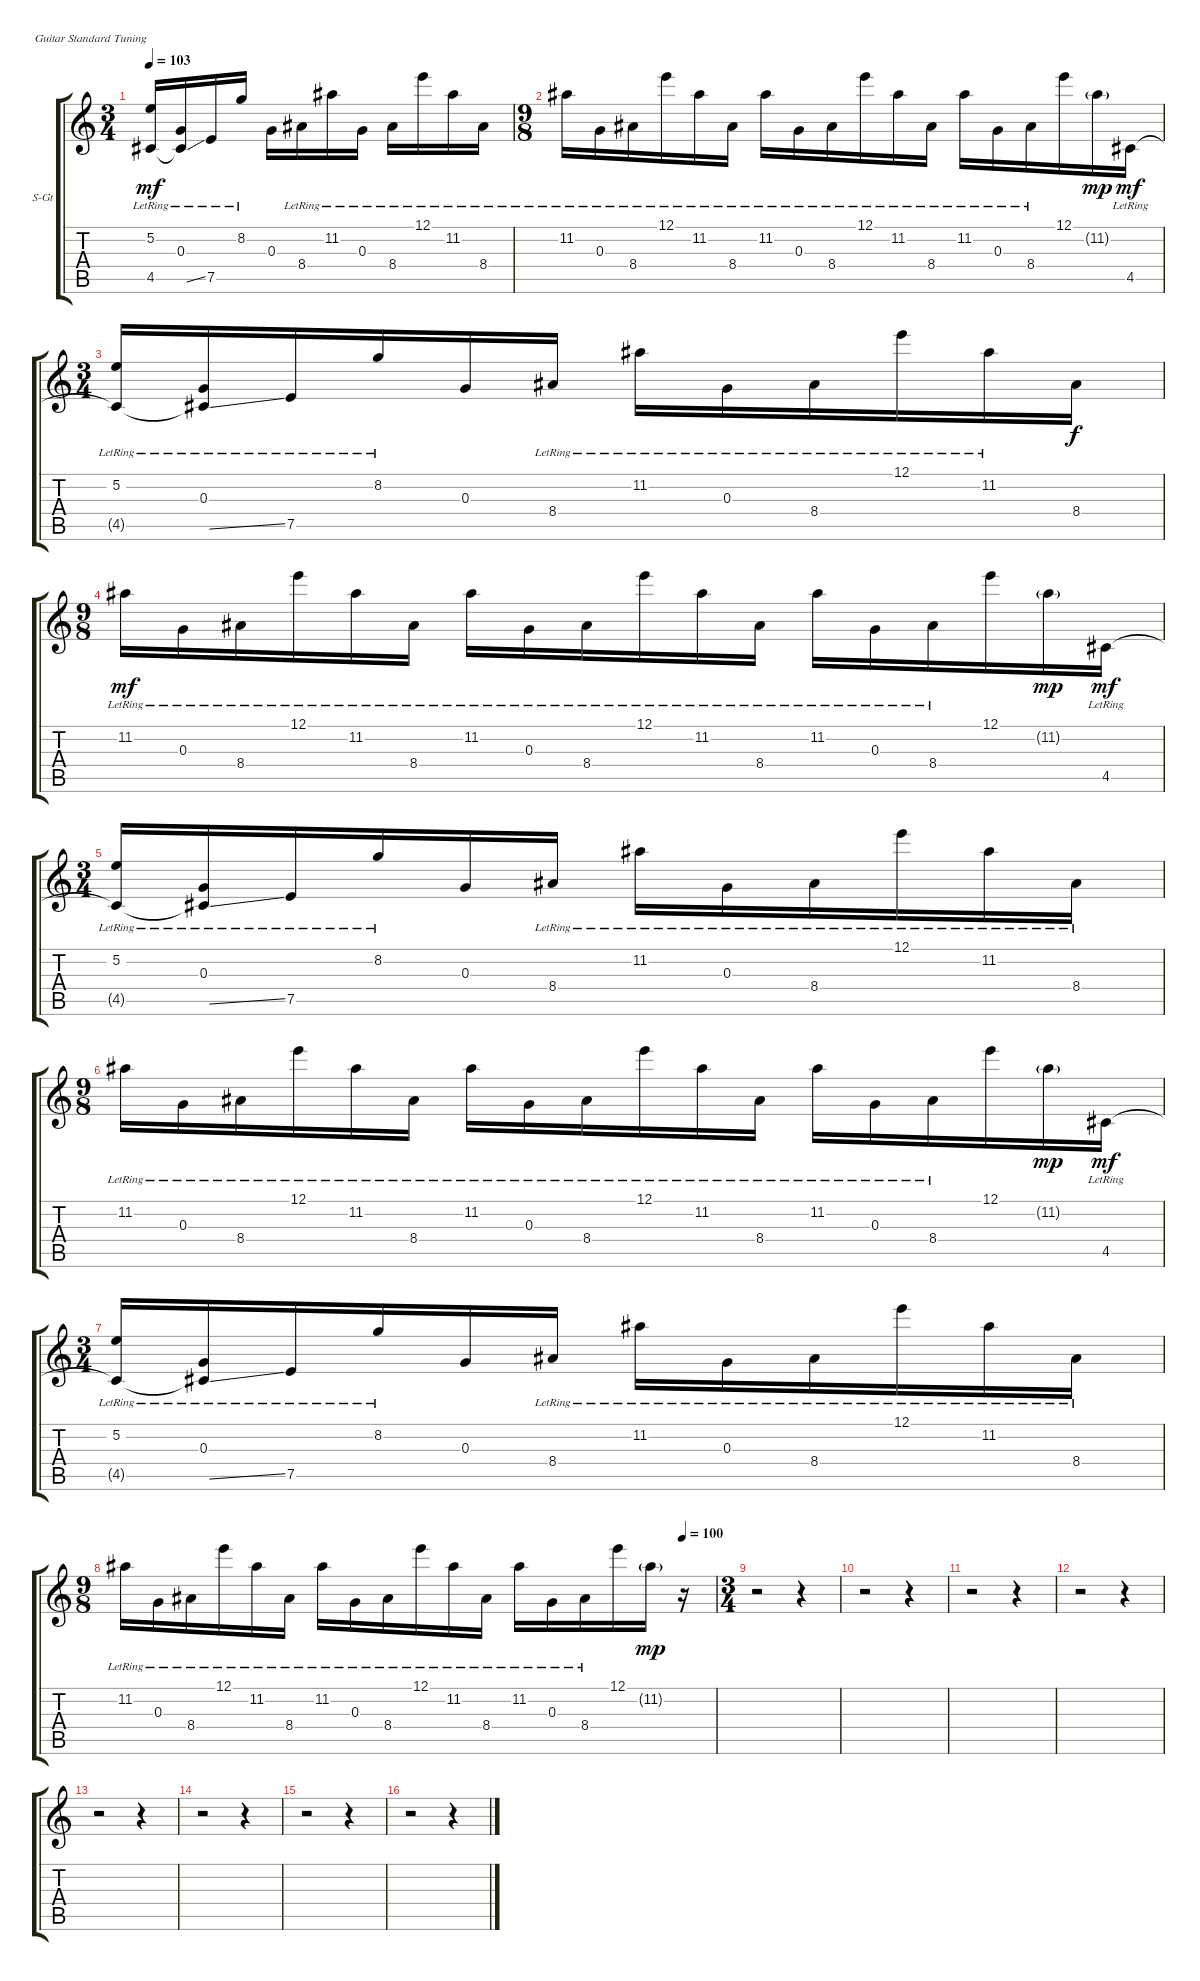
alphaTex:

\bracketExtendMode groupsimilarinstruments
\firstSystemTrackNameOrientation horizontal
\otherSystemsTrackNameOrientation horizontal
\track ("Acoustic Guitar" "S-Gt") {instrument acousticguitarsteel}
\staff {score tabs}
\tuning (E4 B3 G3 D3 A2 E2)
\ts (3 4)
\tempo 103
\clef g2
\ks c
(5.2{lr} 4.5{lr t}).16{dy mf} (0.3 4.5{ss lr t}).16 7.5{lr}.16 8.2{lr}.16 0.3.16 8.4{lr}.16 11.2{lr}.16 0.3{lr}.16 8.4{lr}.16 12.1{lr}.16 11.2{lr}.16 8.4{lr}.16 |
\ts (9 8)
\beaming (8 3 3 3)
11.2{lr}.16 0.3{lr}.16 8.4{lr}.16 12.1{lr}.16 11.2{lr}.16 8.4{lr}.16 11.2{lr}.16 0.3{lr}.16 8.4{lr}.16 12.1{lr}.16 11.2{lr}.16 8.4{lr}.16 11.2{lr}.16 0.3{lr}.16 8.4{lr}.16 12.1.16 11.2{g}.16{dy mp} 4.5{lr}.16{dy mf} |
\ts (3 4)
\beaming (8 3 3 3)
(5.2{lr} 4.5{lr t}).16 (0.3 4.5{ss lr t}).16 7.5{lr}.16 8.2{lr}.16 0.3.16 8.4{lr}.16 11.2{lr}.16 0.3{lr}.16 8.4{lr}.16 12.1{lr}.16 11.2{lr}.16 8.4.16{dy f} |
\ts (9 8)
\beaming (8 3 3 3)
11.2{lr}.16{dy mf} 0.3{lr}.16 8.4{lr}.16 12.1{lr}.16 11.2{lr}.16 8.4{lr}.16 11.2{lr}.16 0.3{lr}.16 8.4{lr}.16 12.1{lr}.16 11.2{lr}.16 8.4{lr}.16 11.2{lr}.16 0.3{lr}.16 8.4{lr}.16 12.1.16 11.2{g}.16{dy mp} 4.5{lr}.16{dy mf} |
\ts (3 4)
\beaming (8 3 3 3)
(5.2{lr} 4.5{lr t}).16 (0.3 4.5{ss lr t}).16 7.5{lr}.16 8.2{lr}.16 0.3.16 8.4{lr}.16 11.2{lr}.16 0.3{lr}.16 8.4{lr}.16 12.1{lr}.16 11.2{lr}.16 8.4{lr}.16 |
\ts (9 8)
\beaming (8 3 3 3)
11.2{lr}.16 0.3{lr}.16 8.4{lr}.16 12.1{lr}.16 11.2{lr}.16 8.4{lr}.16 11.2{lr}.16 0.3{lr}.16 8.4{lr}.16 12.1{lr}.16 11.2{lr}.16 8.4{lr}.16 11.2{lr}.16 0.3{lr}.16 8.4{lr}.16 12.1.16 11.2{g}.16{dy mp} 4.5{lr}.16{dy mf} |
\ts (3 4)
\beaming (8 3 3 3)
(5.2{lr} 4.5{lr t}).16 (0.3 4.5{ss lr t}).16 7.5{lr}.16 8.2{lr}.16 0.3.16 8.4{lr}.16 11.2{lr}.16 0.3{lr}.16 8.4{lr}.16 12.1{lr}.16 11.2{lr}.16 8.4{lr}.16 |
\ts (9 8)
\beaming (8 3 3 3)
\tempo (100 0.944444)
11.2{lr}.16 0.3{lr}.16 8.4{lr}.16 12.1{lr}.16 11.2{lr}.16 8.4{lr}.16 11.2{lr}.16 0.3{lr}.16 8.4{lr}.16 12.1{lr}.16 11.2{lr}.16 8.4{lr}.16 11.2{lr}.16 0.3{lr}.16 8.4{lr}.16 12.1.16 11.2{g}.16{dy mp} r.16 |
\ts (3 4)
\beaming (8 2 2 2)
r.2 r.4 |
r.2 r.4 |
r.2 r.4 |
r.2 r.4 |
r.2 r.4 |
r.2 r.4 |
r.2 r.4 |
r.2 r.4
